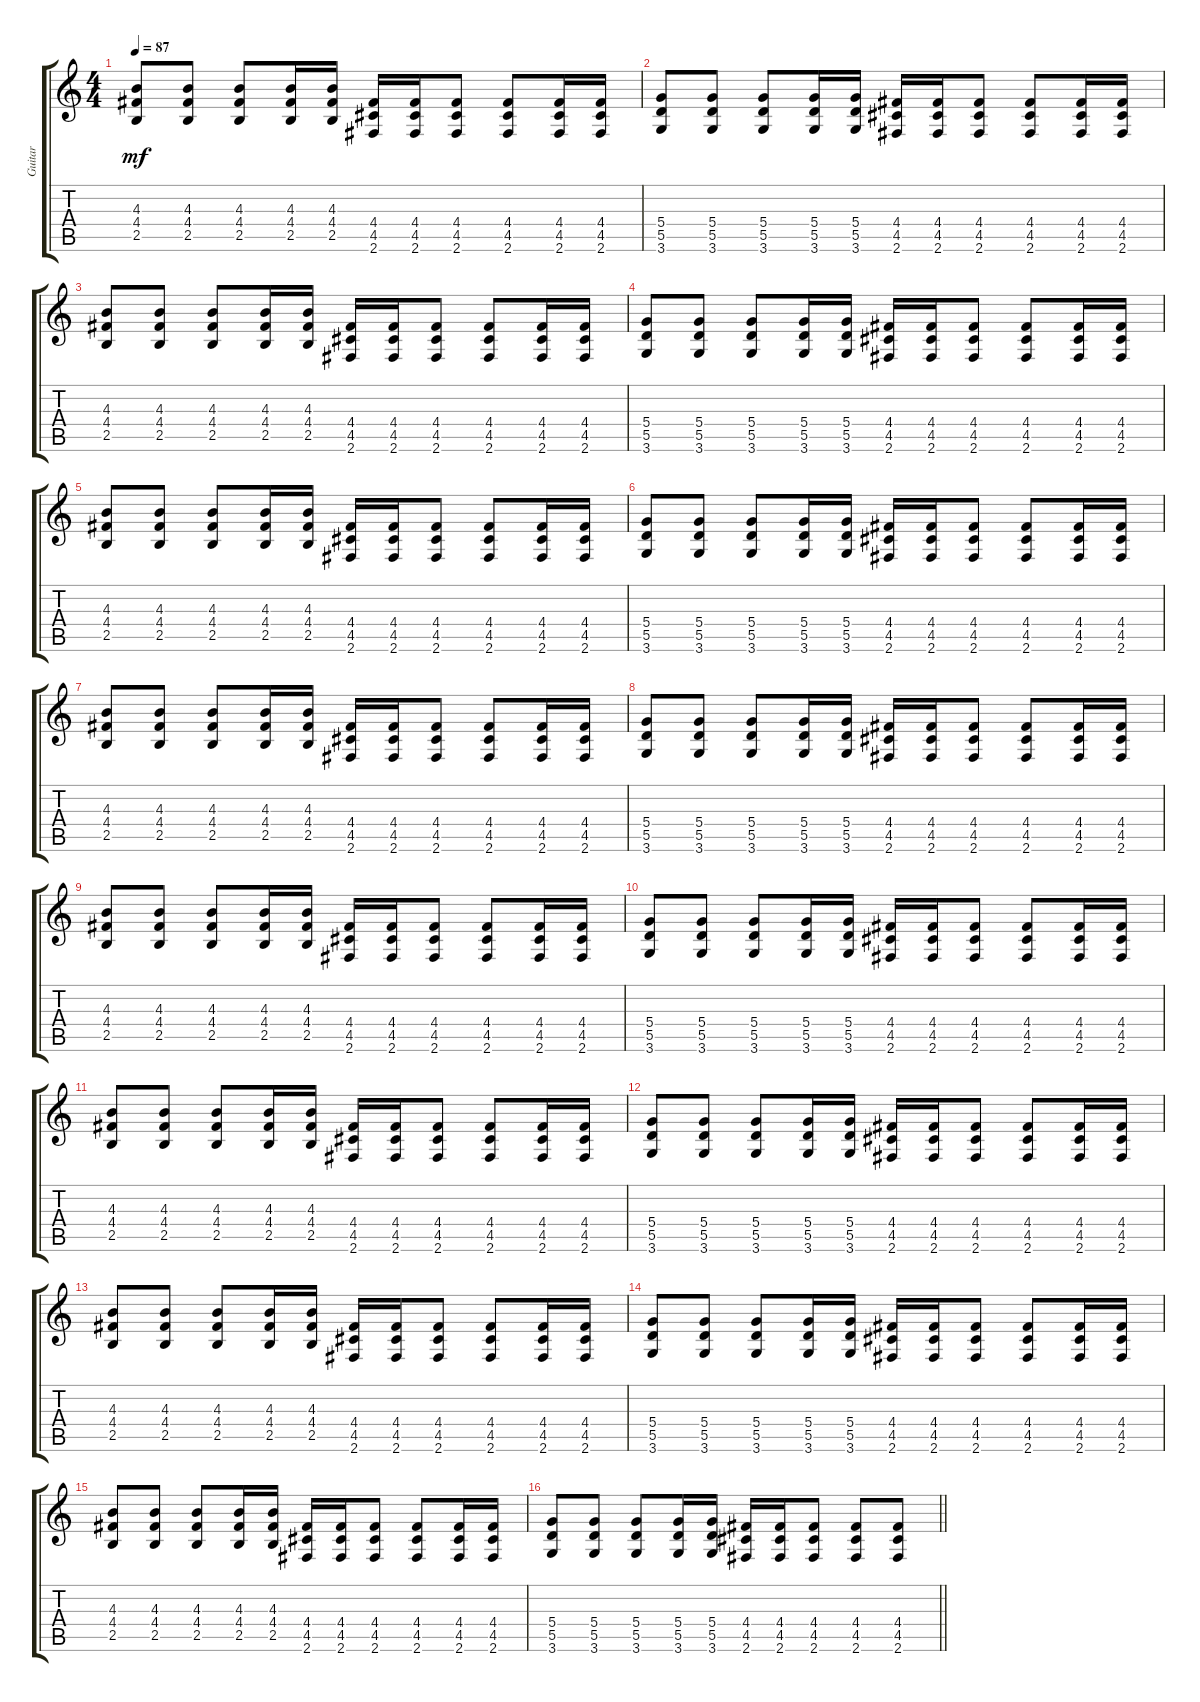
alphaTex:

\track ("Guitar" "Guitar") {instrument electricguitarjazz}
\staff {score tabs}
\tuning (E4 B3 G3 D3 A2 E2) {hide}
\ts (4 4)
\tempo 87
\clef g2
\ks c
(4.3 4.4 2.5).8{dy mf} (4.3 4.4 2.5).8 (4.3 4.4 2.5).8 (4.3 4.4 2.5).16 (4.3 4.4 2.5).16 (4.4 4.5 2.6).16 (4.4 4.5 2.6).16 (4.4 4.5 2.6).8 (4.4 4.5 2.6).8 (4.4 4.5 2.6).16 (4.4 4.5 2.6).16 |
(5.4 5.5 3.6).8 (5.4 5.5 3.6).8 (5.4 5.5 3.6).8 (5.4 5.5 3.6).16 (5.4 5.5 3.6).16 (4.4 4.5 2.6).16 (4.4 4.5 2.6).16 (4.4 4.5 2.6).8 (4.4 4.5 2.6).8 (4.4 4.5 2.6).16 (4.4 4.5 2.6).16 |
(4.3 4.4 2.5).8 (4.3 4.4 2.5).8 (4.3 4.4 2.5).8 (4.3 4.4 2.5).16 (4.3 4.4 2.5).16 (4.4 4.5 2.6).16 (4.4 4.5 2.6).16 (4.4 4.5 2.6).8 (4.4 4.5 2.6).8 (4.4 4.5 2.6).16 (4.4 4.5 2.6).16 |
(5.4 5.5 3.6).8 (5.4 5.5 3.6).8 (5.4 5.5 3.6).8 (5.4 5.5 3.6).16 (5.4 5.5 3.6).16 (4.4 4.5 2.6).16 (4.4 4.5 2.6).16 (4.4 4.5 2.6).8 (4.4 4.5 2.6).8 (4.4 4.5 2.6).16 (4.4 4.5 2.6).16 |
(4.3 4.4 2.5).8 (4.3 4.4 2.5).8 (4.3 4.4 2.5).8 (4.3 4.4 2.5).16 (4.3 4.4 2.5).16 (4.4 4.5 2.6).16 (4.4 4.5 2.6).16 (4.4 4.5 2.6).8 (4.4 4.5 2.6).8 (4.4 4.5 2.6).16 (4.4 4.5 2.6).16 |
(5.4 5.5 3.6).8 (5.4 5.5 3.6).8 (5.4 5.5 3.6).8 (5.4 5.5 3.6).16 (5.4 5.5 3.6).16 (4.4 4.5 2.6).16 (4.4 4.5 2.6).16 (4.4 4.5 2.6).8 (4.4 4.5 2.6).8 (4.4 4.5 2.6).16 (4.4 4.5 2.6).16 |
(4.3 4.4 2.5).8 (4.3 4.4 2.5).8 (4.3 4.4 2.5).8 (4.3 4.4 2.5).16 (4.3 4.4 2.5).16 (4.4 4.5 2.6).16 (4.4 4.5 2.6).16 (4.4 4.5 2.6).8 (4.4 4.5 2.6).8 (4.4 4.5 2.6).16 (4.4 4.5 2.6).16 |
(5.4 5.5 3.6).8 (5.4 5.5 3.6).8 (5.4 5.5 3.6).8 (5.4 5.5 3.6).16 (5.4 5.5 3.6).16 (4.4 4.5 2.6).16 (4.4 4.5 2.6).16 (4.4 4.5 2.6).8 (4.4 4.5 2.6).8 (4.4 4.5 2.6).16 (4.4 4.5 2.6).16 |
(4.3 4.4 2.5).8 (4.3 4.4 2.5).8 (4.3 4.4 2.5).8 (4.3 4.4 2.5).16 (4.3 4.4 2.5).16 (4.4 4.5 2.6).16 (4.4 4.5 2.6).16 (4.4 4.5 2.6).8 (4.4 4.5 2.6).8 (4.4 4.5 2.6).16 (4.4 4.5 2.6).16 |
(5.4 5.5 3.6).8 (5.4 5.5 3.6).8 (5.4 5.5 3.6).8 (5.4 5.5 3.6).16 (5.4 5.5 3.6).16 (4.4 4.5 2.6).16 (4.4 4.5 2.6).16 (4.4 4.5 2.6).8 (4.4 4.5 2.6).8 (4.4 4.5 2.6).16 (4.4 4.5 2.6).16 |
(4.3 4.4 2.5).8 (4.3 4.4 2.5).8 (4.3 4.4 2.5).8 (4.3 4.4 2.5).16 (4.3 4.4 2.5).16 (4.4 4.5 2.6).16 (4.4 4.5 2.6).16 (4.4 4.5 2.6).8 (4.4 4.5 2.6).8 (4.4 4.5 2.6).16 (4.4 4.5 2.6).16 |
(5.4 5.5 3.6).8 (5.4 5.5 3.6).8 (5.4 5.5 3.6).8 (5.4 5.5 3.6).16 (5.4 5.5 3.6).16 (4.4 4.5 2.6).16 (4.4 4.5 2.6).16 (4.4 4.5 2.6).8 (4.4 4.5 2.6).8 (4.4 4.5 2.6).16 (4.4 4.5 2.6).16 |
(4.3 4.4 2.5).8 (4.3 4.4 2.5).8 (4.3 4.4 2.5).8 (4.3 4.4 2.5).16 (4.3 4.4 2.5).16 (4.4 4.5 2.6).16 (4.4 4.5 2.6).16 (4.4 4.5 2.6).8 (4.4 4.5 2.6).8 (4.4 4.5 2.6).16 (4.4 4.5 2.6).16 |
(5.4 5.5 3.6).8 (5.4 5.5 3.6).8 (5.4 5.5 3.6).8 (5.4 5.5 3.6).16 (5.4 5.5 3.6).16 (4.4 4.5 2.6).16 (4.4 4.5 2.6).16 (4.4 4.5 2.6).8 (4.4 4.5 2.6).8 (4.4 4.5 2.6).16 (4.4 4.5 2.6).16 |
(4.3 4.4 2.5).8 (4.3 4.4 2.5).8 (4.3 4.4 2.5).8 (4.3 4.4 2.5).16 (4.3 4.4 2.5).16 (4.4 4.5 2.6).16 (4.4 4.5 2.6).16 (4.4 4.5 2.6).8 (4.4 4.5 2.6).8 (4.4 4.5 2.6).16 (4.4 4.5 2.6).16 |
\barLineRight lightlight
(5.4 5.5 3.6).8 (5.4 5.5 3.6).8 (5.4 5.5 3.6).8 (5.4 5.5 3.6).16 (5.4 5.5 3.6).16 (4.4 4.5 2.6).16 (4.4 4.5 2.6).16 (4.4 4.5 2.6).8 (4.4 4.5 2.6).8 (4.4 4.5 2.6).8
